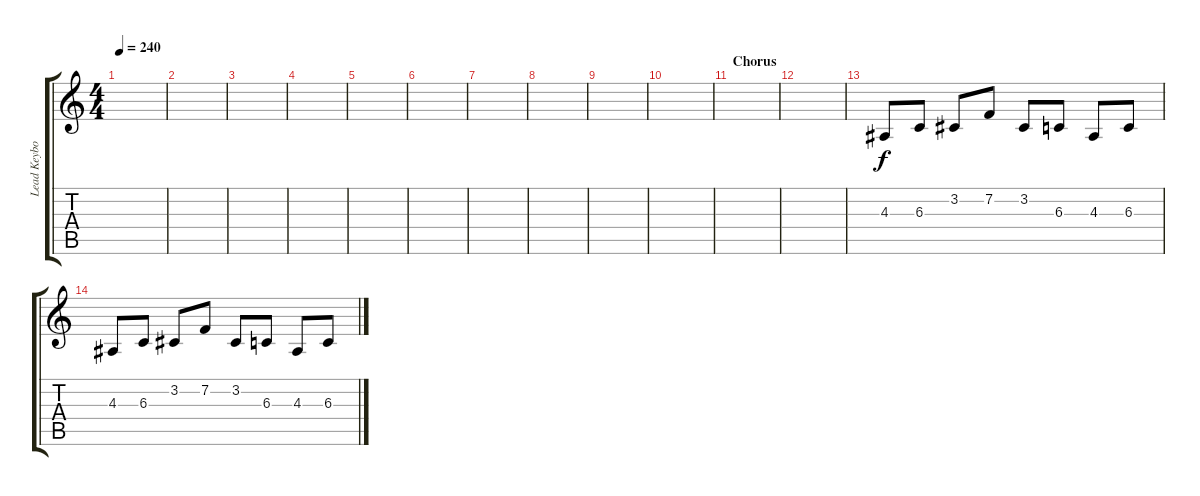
\track ("Lead Keyboard" "Lead Keybo") {instrument lead1square}
\staff {score tabs}
\tuning (Eb4 Bb3 Gb3 Db3 Ab2 Eb2) {hide}
\ts (4 4)
\tempo 240
\clef g2
\ks c
|
|
|
|
|
|
|
|
|
|
\section ("" "Chorus")
|
|
4.3.8 6.3.8 3.2.8 7.2.8 3.2.8 6.3.8 4.3.8 6.3.8 |
4.3.8 6.3.8 3.2.8 7.2.8 3.2.8 6.3.8 4.3.8 6.3.8
